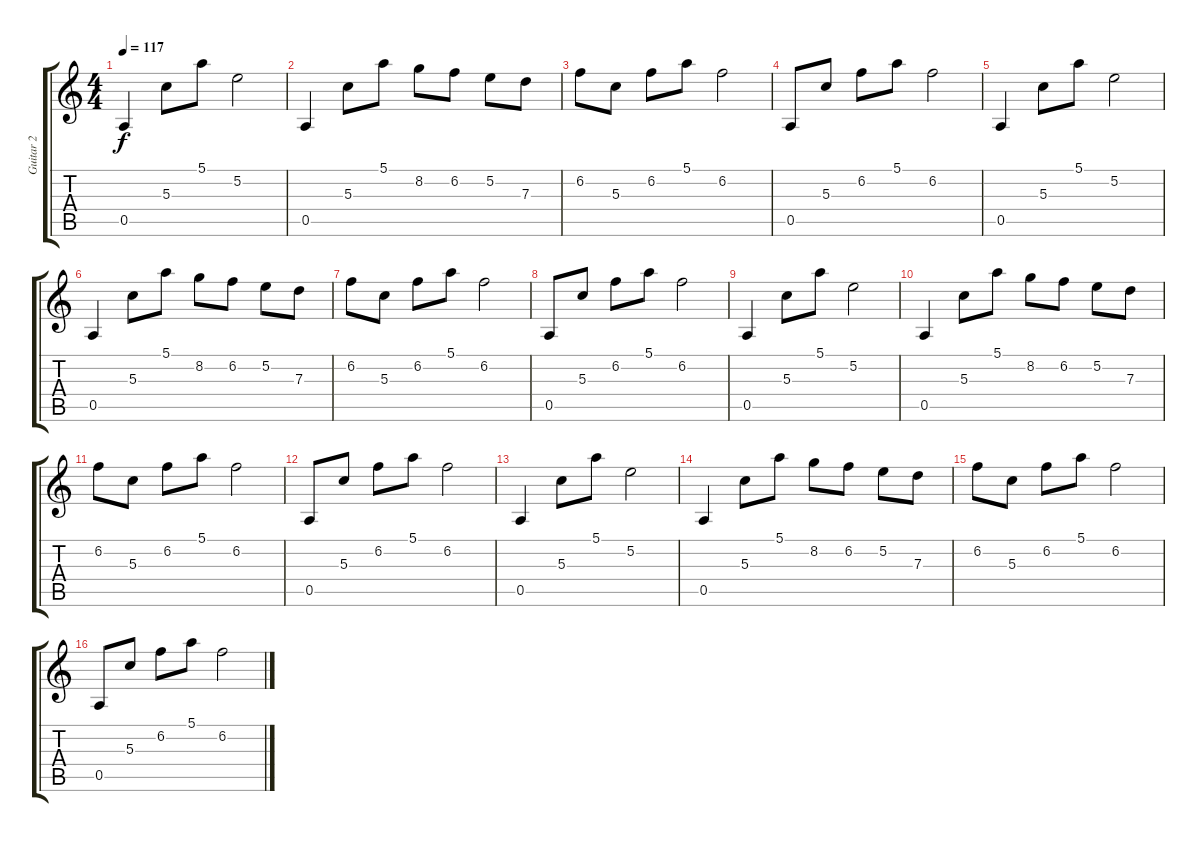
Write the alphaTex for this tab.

\track ("Guitar 2" "Guitar 2") {instrument acousticguitarsteel}
\staff {score tabs}
\tuning (E4 B3 G3 D3 A2 E2) {hide}
\ts (4 4)
\tempo 117
\clef g2
\ks c
0.5.4{dy f} 5.3.8 5.1.8 5.2.2 |
0.5.4 5.3.8 5.1.8 8.2.8 6.2.8 5.2.8 7.3.8 |
6.2.8 5.3.8 6.2.8 5.1.8 6.2.2 |
0.5.8 5.3.8 6.2.8 5.1.8 6.2.2 |
0.5.4 5.3.8 5.1.8 5.2.2 |
0.5.4 5.3.8 5.1.8 8.2.8 6.2.8 5.2.8 7.3.8 |
6.2.8 5.3.8 6.2.8 5.1.8 6.2.2 |
0.5.8 5.3.8 6.2.8 5.1.8 6.2.2 |
0.5.4 5.3.8 5.1.8 5.2.2 |
0.5.4 5.3.8 5.1.8 8.2.8 6.2.8 5.2.8 7.3.8 |
6.2.8 5.3.8 6.2.8 5.1.8 6.2.2 |
0.5.8 5.3.8 6.2.8 5.1.8 6.2.2 |
0.5.4 5.3.8 5.1.8 5.2.2 |
0.5.4 5.3.8 5.1.8 8.2.8 6.2.8 5.2.8 7.3.8 |
6.2.8 5.3.8 6.2.8 5.1.8 6.2.2 |
0.5.8 5.3.8 6.2.8 5.1.8 6.2.2
